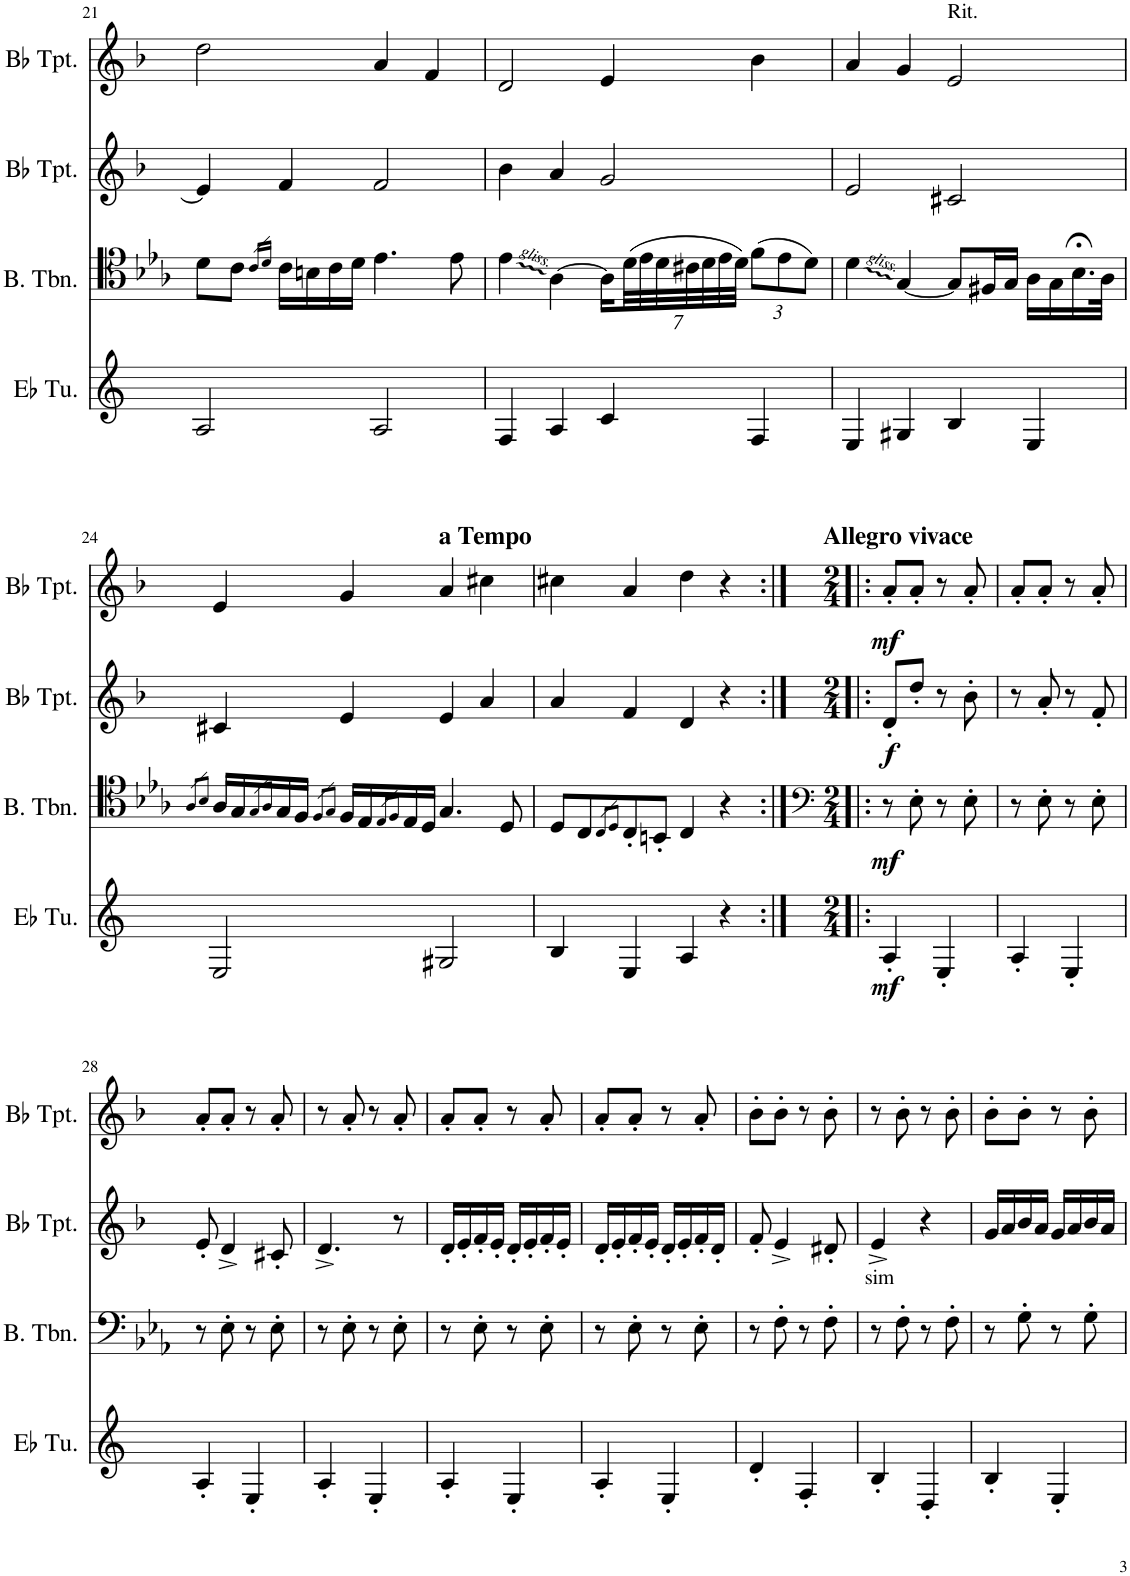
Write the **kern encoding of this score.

**kern	**dynam	**kern	**dynam	**kern	**dynam	**kern	**dynam
*part4	*part4	*part3	*part3	*part2	*part2	*part1	*part1
*staff4	*staff4	*staff3	*staff3	*staff2	*staff2	*staff1	*staff1
*I"Eb Tuba	*	*I"Bass Trombone	*	*I"Bb Trumpet	*	*I"Bb Trumpet	*
*I'Eb Tu.	*	*I'B. Tbn.	*	*I'Bb Tpt.	*	*I'Bb Tpt.	*
!!LO:PB:g=z
*clefG2	*	*clefC4	*	*clefG2	*	*clefG2	*
*Trd12c21	*	*	*	*Trd1c2	*	*Trd1c2	*
*k[]	*	*k[b-e-a-]	*	*k[b-]	*	*k[b-]	*
*M4/4	*	*M4/4	*	*M4/4	*	*M4/4	*
*met(c)	*	*met(c)	*	*met(c)	*	*met(c)	*
=21	=21	=21	=21	=21	=21	=21	=21
2A/	.	8d\L	.	4e/]	.	2dd\	.
.	.	8c\J	.	.	.	.	.
.	.	16qc/LL	.	.	.	.	.
.	.	16qd/JJ	.	.	.	.	.
.	.	16c\LL	.	4f/	.	.	.
.	.	16Bn\	.	.	.	.	.
.	.	16c\	.	.	.	.	.
.	.	16d\JJ	.	.	.	.	.
2A/	.	4.e-\	.	2f/	.	4a/	.
.	.	.	.	.	.	4f/	.
.	.	8e-\	.	.	.	.	.
=22	=22	=22	=22	=22	=22	=22	=22
4F/	.	4e-\	.	4b-\	.	2d/	.
4A/	.	[4A-\	.	4a/	.	.	.
4c/	.	16A-\LL]	.	2g/	.	4e/	.
*	*	*Xbrackettup	*	*	*	*	*
.	.	(112%3d\L	.	.	.	.	.
.	.	112%3e-\	.	.	.	.	.
.	.	112%3d\	.	.	.	.	.
.	.	112%3c#X\	.	.	.	.	.
.	.	112%3d\	.	.	.	.	.
.	.	112%3e-\	.	.	.	.	.
.	.	112%3d\JJJ)	.	.	.	.	.
4F/	.	(12f\L	.	.	.	4b-\	.
.	.	12e-\	.	.	.	.	.
.	.	12d\J)	.	.	.	.	.
=23	=23	=23	=23	=23	=23	=23	=23
4E/	.	4d\	.	2e/	.	4a/	.
4G#X/	.	[4G/	.	.	.	4g/	.
!	!	!	!	!	!	!LO:TX:a:t=Rit.	!
4B/	.	8G/L]	.	2c#X/	.	2e/	.
.	.	16F#X/L	.	.	.	.	.
.	.	16G/JJ	.	.	.	.	.
4E/	.	16A-\LL	.	.	.	.	.
.	.	16G\	.	.	.	.	.
.	.	16.B-;<\	.	.	.	.	.
.	.	32A-\JJk	.	.	.	.	.
!!LO:LB:g=z
=24	=24	=24	=24	=24	=24	=24	=24
.	.	8qA-/L	.	.	.	.	.
.	.	8qB-/J	.	.	.	.	.
2E/	.	16A-/LL	.	4c#X/	.	4e/	.
.	.	16G/	.	.	.	.	.
.	.	8qG/L	.	.	.	.	.
.	.	8qA-/J	.	.	.	.	.
.	.	16G/	.	.	.	.	.
.	.	16F/JJ	.	.	.	.	.
.	.	8qF/L	.	.	.	.	.
.	.	8qG/J	.	.	.	.	.
.	.	16F/LL	.	4e/	.	4g/	.
.	.	16E-/	.	.	.	.	.
.	.	8qE-/L	.	.	.	.	.
.	.	8qF/J	.	.	.	.	.
.	.	16E-/	.	.	.	.	.
.	.	16D/JJ	.	.	.	.	.
!	!	!	!	!	!	!LO:TX:a:B:t=a Tempo	!
2G#X/	.	4.G/	.	4e/	.	4a/	.
.	.	.	.	4a/	.	4cc#X\	.
.	.	8D/	.	.	.	.	.
=25	=25	=25	=25	=25	=25	=25	=25
4B/	.	8D/L	.	4a/	.	4cc#X\	.
.	.	8C/	.	.	.	.	.
.	.	8qC/L	.	.	.	.	.
.	.	8qD/J	.	.	.	.	.
4E/	.	8C'/	.	4f/	.	4a/	.
.	.	8BBn'/J	.	.	.	.	.
4A/	.	4C/	.	4d/	.	4dd\	.
4r	.	4r	.	4r	.	4r	.
=26:|!|:	=26:|!|:	=26:|!|:	=26:|!|:	=26:|!|:	=26:|!|:	=26:|!|:	=26:|!|:
*	*	*clefF4	*	*	*	*	*
*M2/4	*	*M2/4	*	*M2/4	*	*M2/4	*
!	!	!	!	!	!	!LO:TX:a:B:t=Allegro vivace	!
!	!LO:DY:b	!	!LO:DY:b	!	!LO:DY:b	!	!LO:DY:b
4A'/	mf	8r	mf	8d'/L	f	8a'/L	mf
.	.	8E-'\	.	8dd'/J	.	8a'/J	.
4E'/	.	8r	.	8r	.	8r	.
.	.	8E-'\	.	8b-'\	.	8a'/	.
=27	=27	=27	=27	=27	=27	=27	=27
4A'/	.	8r	.	8r	.	8a'/L	.
.	.	8E-'\	.	8a'/	.	8a'/J	.
4E'/	.	8r	.	8r	.	8r	.
.	.	8E-'\	.	8f'/	.	8a'/	.
!!LO:LB:g=z
=28	=28	=28	=28	=28	=28	=28	=28
4A'/	.	8r	.	8e'/	.	8a'/L	.
.	.	8E-'\	.	4d^/	.	8a'/J	.
4E'/	.	8r	.	.	.	8r	.
.	.	8E-'\	.	8c#X'/	.	8a'/	.
=29	=29	=29	=29	=29	=29	=29	=29
4A'/	.	8r	.	4.d^/	.	8r	.
.	.	8E-'\	.	.	.	8a'/	.
4E'/	.	8r	.	.	.	8r	.
.	.	8E-'\	.	8r	.	8a'/	.
=30	=30	=30	=30	=30	=30	=30	=30
4A'/	.	8r	.	16d'/LL	.	8a'/L	.
.	.	.	.	16e'/	.	.	.
.	.	8E-'\	.	16f'/	.	8a'/J	.
.	.	.	.	16e'/JJ	.	.	.
4E'/	.	8r	.	16d'/LL	.	8r	.
.	.	.	.	16e'/	.	.	.
.	.	8E-'\	.	16f'/	.	8a'/	.
.	.	.	.	16e'/JJ	.	.	.
=31	=31	=31	=31	=31	=31	=31	=31
4A'/	.	8r	.	16d'/LL	.	8a'/L	.
.	.	.	.	16e'/	.	.	.
.	.	8E-'\	.	16f'/	.	8a'/J	.
.	.	.	.	16e'/JJ	.	.	.
4E'/	.	8r	.	16d'/LL	.	8r	.
.	.	.	.	16e'/	.	.	.
.	.	8E-'\	.	16f'/	.	8a'/	.
.	.	.	.	16d'/JJ	.	.	.
=32	=32	=32	=32	=32	=32	=32	=32
4d'/	.	8r	.	8f'/	.	8b-'\L	.
.	.	8F'\	.	4e^/	.	8b-'\J	.
4F'/	.	8r	.	.	.	8r	.
.	.	8F'\	.	8d#X'/	.	8b-'\	.
=33	=33	=33	=33	=33	=33	=33	=33
!	!	!	!	!LO:TX:b:t=sim	!	!	!
4B'/	.	8r	.	4e^/	.	8r	.
.	.	8F'\	.	.	.	8b-'\	.
4D'/	.	8r	.	4r	.	8r	.
.	.	8F'\	.	.	.	8b-'\	.
=34	=34	=34	=34	=34	=34	=34	=34
4B'/	.	8r	.	16g/LL	.	8b-'\L	.
.	.	.	.	16a/	.	.	.
.	.	8G'\	.	16b-/	.	8b-'\J	.
.	.	.	.	16a/JJ	.	.	.
4E'/	.	8r	.	16g/LL	.	8r	.
.	.	.	.	16a/	.	.	.
.	.	8G'\	.	16b-/	.	8b-'\	.
.	.	.	.	16a/JJ	.	.	.
=	=	=	=	=	=	=	=
*-	*-	*-	*-	*-	*-	*-	*-
